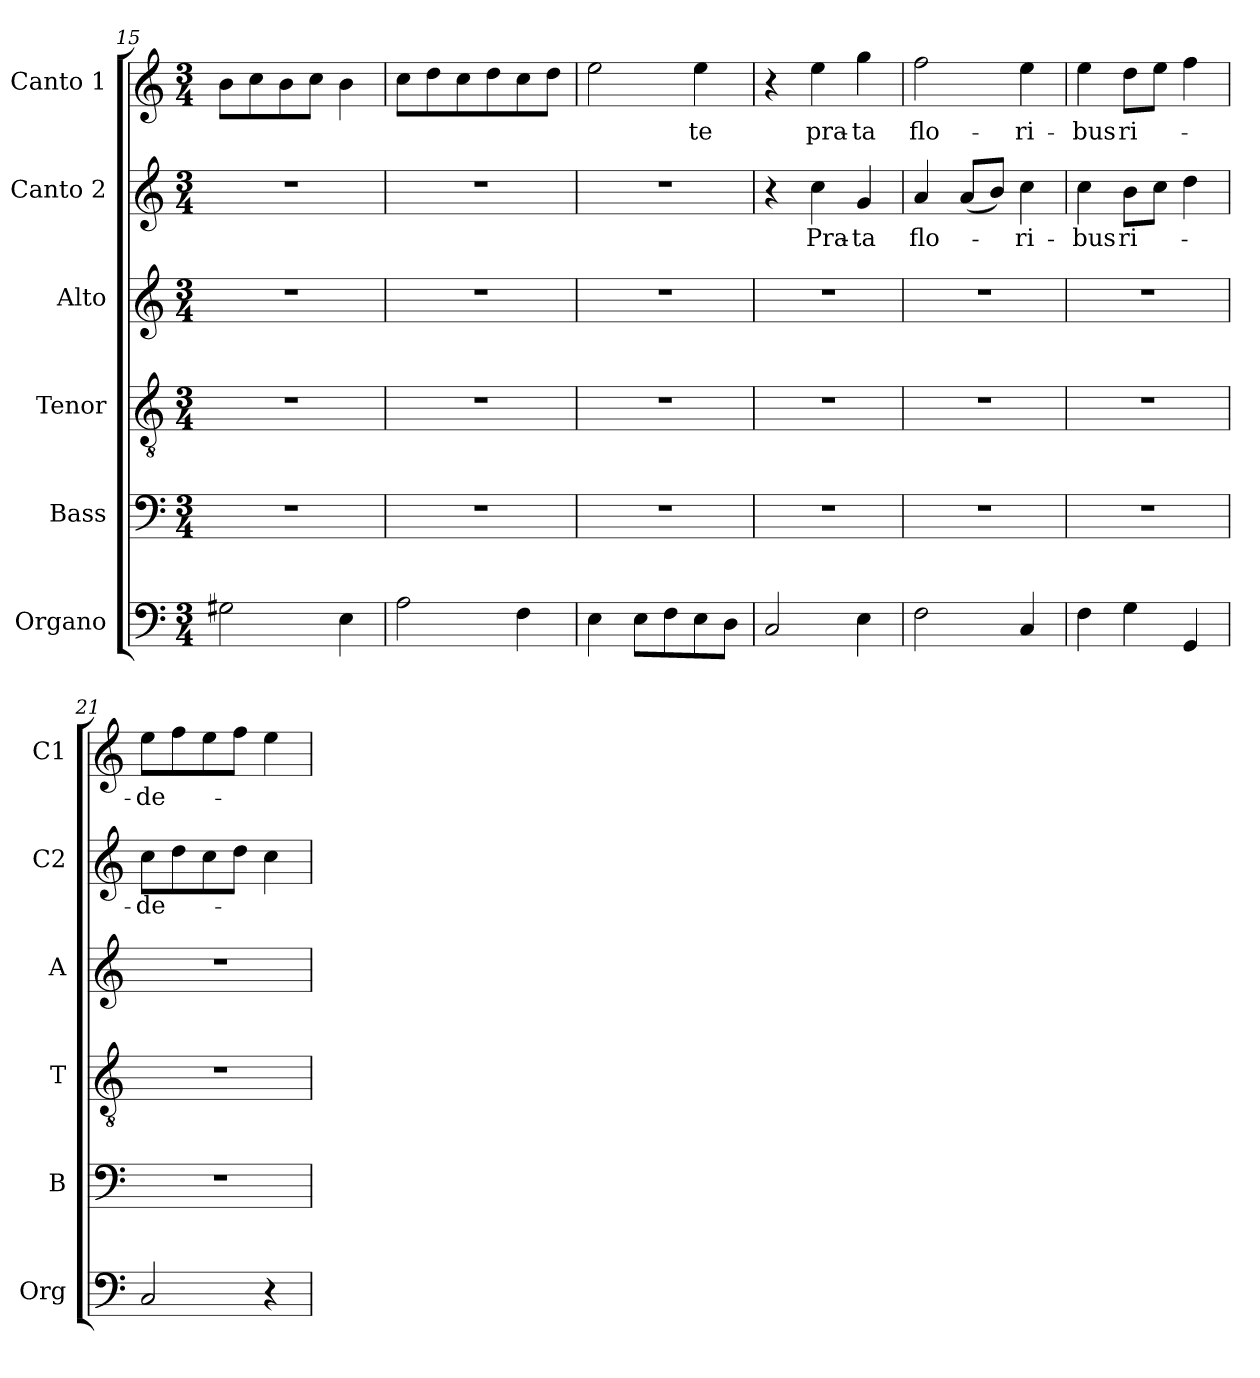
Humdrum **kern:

**kern	**kern	**kern	**kern	**kern	**text	**kern	**text
*part6	*part5	*part4	*part3	*part2	*part2	*part1	*part1
*staff6	*staff5	*staff4	*staff3	*staff2	*staff2	*staff1	*staff1
*I"Organo	*I"Bass	*I"Tenor	*I"Alto	*I"Canto 2	*	*I"Canto 1	*
*I'Org	*I'B	*I'T	*I'A	*I'C2	*	*I'C1	*
*clefF4	*clefF4	*clefGv2	*clefG2	*clefG2	*	*clefG2	*
*	*	*ITrd7c12	*	*	*	*	*
*k[]	*k[]	*k[]	*k[]	*k[]	*	*k[]	*
*C:	*C:	*C:	*C:	*C:	*	*C:	*
*M3/4	*M3/4	*M3/4	*M3/4	*M3/4	*	*M3/4	*
=15	=15	=15	=15	=15	=15	=15	=15
2G#X\	2.r	2.r	2.r	2.r	.	8b\L	.
.	.	.	.	.	.	8cc\	.
.	.	.	.	.	.	8b\	.
.	.	.	.	.	.	8cc\J	.
4E\	.	.	.	.	.	4b\	.
=16	=16	=16	=16	=16	=16	=16	=16
2A\	2.r	2.r	2.r	2.r	.	8cc\L	.
.	.	.	.	.	.	8dd\	.
.	.	.	.	.	.	8cc\	.
.	.	.	.	.	.	8dd\	.
4F\	.	.	.	.	.	8cc\	.
.	.	.	.	.	.	8dd\J	.
=17	=17	=17	=17	=17	=17	=17	=17
4E\	2.r	2.r	2.r	2.r	.	2ee\	.
8E\L	.	.	.	.	.	.	.
8F\	.	.	.	.	.	.	.
!	!	!	!	!	!	!	!LO:LY:b
8E\	.	.	.	.	.	4ee\	-te
8D\J	.	.	.	.	.	.	.
=18	=18	=18	=18	=18	=18	=18	=18
2C/	2.r	2.r	2.r	4r	.	4r	.
!	!	!	!	!	!LO:LY:b	!	!
!	!	!	!	!	!	!	!LO:LY:b
.	.	.	.	4cc\	Pra-	4ee\	pra-
!	!	!	!	!	!LO:LY:b	!	!
!	!	!	!	!	!	!	!LO:LY:b
4E\	.	.	.	4g/	-ta	4gg\	-ta
=19	=19	=19	=19	=19	=19	=19	=19
!	!	!	!	!	!LO:LY:b	!	!
!	!	!	!	!	!	!	!LO:LY:b
2F\	2.r	2.r	2.r	4a/	flo-	2ff\	flo-
.	.	.	.	(8a/L	.	.	.
.	.	.	.	8b/J)	.	.	.
!	!	!	!	!	!LO:LY:b	!	!
!	!	!	!	!	!	!	!LO:LY:b
4C/	.	.	.	4cc\	-ri-	4ee\	-ri-
!!LO:PB:g=z
=20	=20	=20	=20	=20	=20	=20	=20
!	!	!	!	!	!LO:LY:b	!	!
!	!	!	!	!	!	!	!LO:LY:b
4F\	2.r	2.r	2.r	4cc\	-bus	4ee\	-bus
!	!	!	!	!	!LO:LY:b	!	!
!	!	!	!	!	!	!	!LO:LY:b
4G\	.	.	.	8b\L	ri-	8dd\L	ri-
.	.	.	.	8cc\J	.	8ee\J	.
4GG/	.	.	.	4dd\	.	4ff\	.
=21	=21	=21	=21	=21	=21	=21	=21
!	!	!	!	!	!LO:LY:b	!	!
!	!	!	!	!	!	!	!LO:LY:b
2C/	2.r	2.r	2.r	8cc\L	-de-	8ee\L	-de-
.	.	.	.	8dd\	.	8ff\	.
.	.	.	.	8cc\	.	8ee\	.
.	.	.	.	8dd\J	.	8ff\J	.
4r	.	.	.	4cc\	.	4ee\	.
=	=	=	=	=	=	=	=
*-	*-	*-	*-	*-	*-	*-	*-
